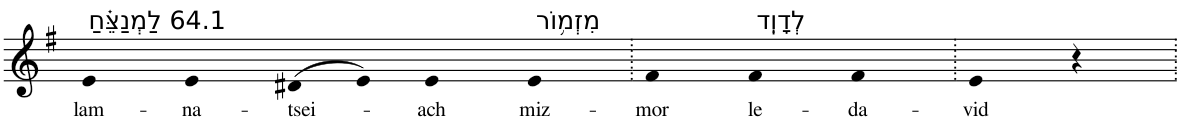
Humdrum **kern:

**kern	**text
*part1	*part1
*staff1	*staff1
*I"Piano	*
*I'Pno	*
*clefG2	*
*k[f#]	*
*G:	*
=1	=1
!LO:TX:a:t=64.1 לַמְנַצֵּ֗חַ	!
!	!LO:LY:b
4e	lam-
!	!LO:LY:b
4e	-na-
!	!LO:LY:b
(>8d#X	-tsei-
8e)	.
!	!LO:LY:b
4e	-ach
!LO:TX:a:t=מִזְמ֥וֹר	!
!	!LO:LY:b
4e	miz-
=2.	=2.
!	!LO:LY:b
4f#	-mor
!LO:TX:a:t=לְדָוִֽד	!
!	!LO:LY:b
4f#	le-
!	!LO:LY:b
4f#	-da-
=3.	=3.
!	!LO:LY:b
4e	-vid
4r	.
=.	=.
*-	*-
